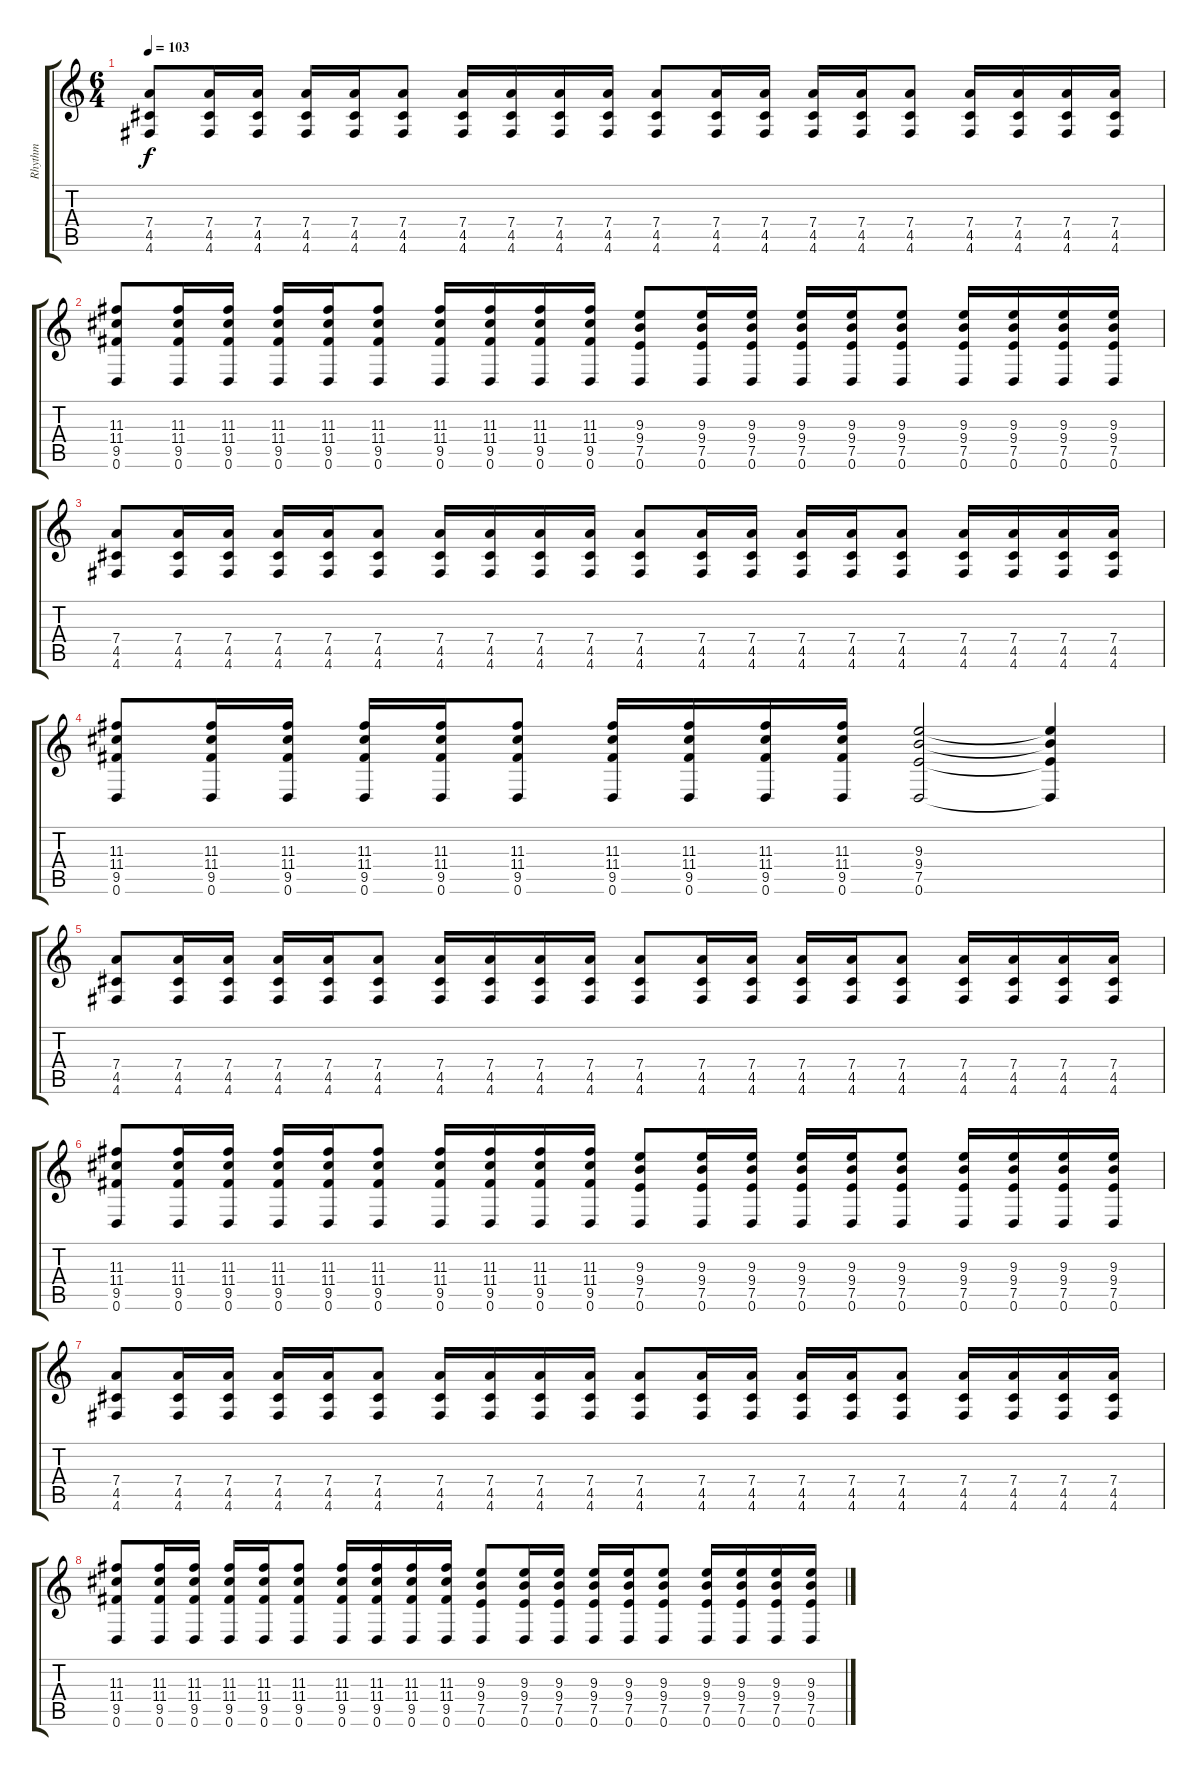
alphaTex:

\track ("Rhythm" "Rhythm") {instrument distortionguitar}
\staff {score tabs}
\tuning (E4 B3 G3 D3 A2 D2) {hide}
\ts (6 4)
\tempo 103
\clef g2
\ks c
(7.4 4.5 4.6).8{dy f volume 8 instrument acousticguitarsteel} (7.4 4.5 4.6).16 (7.4 4.5 4.6).16 (7.4 4.5 4.6).16 (7.4 4.5 4.6).16 (7.4 4.5 4.6).8 (7.4 4.5 4.6).16 (7.4 4.5 4.6).16 (7.4 4.5 4.6).16 (7.4 4.5 4.6).16 (7.4 4.5 4.6).8 (7.4 4.5 4.6).16 (7.4 4.5 4.6).16 (7.4 4.5 4.6).16 (7.4 4.5 4.6).16 (7.4 4.5 4.6).8 (7.4 4.5 4.6).16 (7.4 4.5 4.6).16 (7.4 4.5 4.6).16 (7.4 4.5 4.6).16 |
(11.3 11.4 9.5 0.6).8 (11.3 11.4 9.5 0.6).16 (11.3 11.4 9.5 0.6).16 (11.3 11.4 9.5 0.6).16 (11.3 11.4 9.5 0.6).16 (11.3 11.4 9.5 0.6).8 (11.3 11.4 9.5 0.6).16 (11.3 11.4 9.5 0.6).16 (11.3 11.4 9.5 0.6).16 (11.3 11.4 9.5 0.6).16 (9.3 9.4 7.5 0.6).8 (9.3 9.4 7.5 0.6).16 (9.3 9.4 7.5 0.6).16 (9.3 9.4 7.5 0.6).16 (9.3 9.4 7.5 0.6).16 (9.3 9.4 7.5 0.6).8 (9.3 9.4 7.5 0.6).16 (9.3 9.4 7.5 0.6).16 (9.3 9.4 7.5 0.6).16 (9.3 9.4 7.5 0.6).16 |
(7.4 4.5 4.6).8 (7.4 4.5 4.6).16 (7.4 4.5 4.6).16 (7.4 4.5 4.6).16 (7.4 4.5 4.6).16 (7.4 4.5 4.6).8 (7.4 4.5 4.6).16 (7.4 4.5 4.6).16 (7.4 4.5 4.6).16 (7.4 4.5 4.6).16 (7.4 4.5 4.6).8 (7.4 4.5 4.6).16 (7.4 4.5 4.6).16 (7.4 4.5 4.6).16 (7.4 4.5 4.6).16 (7.4 4.5 4.6).8 (7.4 4.5 4.6).16 (7.4 4.5 4.6).16 (7.4 4.5 4.6).16 (7.4 4.5 4.6).16 |
(11.3 11.4 9.5 0.6).8 (11.3 11.4 9.5 0.6).16 (11.3 11.4 9.5 0.6).16 (11.3 11.4 9.5 0.6).16 (11.3 11.4 9.5 0.6).16 (11.3 11.4 9.5 0.6).8 (11.3 11.4 9.5 0.6).16 (11.3 11.4 9.5 0.6).16 (11.3 11.4 9.5 0.6).16 (11.3 11.4 9.5 0.6).16 (9.3 9.4 7.5 0.6).2 (9.3{t} 9.4{t} 7.5{t} 0.6{t}).4 |
(7.4 4.5 4.6).8 (7.4 4.5 4.6).16 (7.4 4.5 4.6).16 (7.4 4.5 4.6).16 (7.4 4.5 4.6).16 (7.4 4.5 4.6).8 (7.4 4.5 4.6).16 (7.4 4.5 4.6).16 (7.4 4.5 4.6).16 (7.4 4.5 4.6).16 (7.4 4.5 4.6).8 (7.4 4.5 4.6).16 (7.4 4.5 4.6).16 (7.4 4.5 4.6).16 (7.4 4.5 4.6).16 (7.4 4.5 4.6).8 (7.4 4.5 4.6).16 (7.4 4.5 4.6).16 (7.4 4.5 4.6).16 (7.4 4.5 4.6).16 |
(11.3 11.4 9.5 0.6).8 (11.3 11.4 9.5 0.6).16 (11.3 11.4 9.5 0.6).16 (11.3 11.4 9.5 0.6).16 (11.3 11.4 9.5 0.6).16 (11.3 11.4 9.5 0.6).8 (11.3 11.4 9.5 0.6).16 (11.3 11.4 9.5 0.6).16 (11.3 11.4 9.5 0.6).16 (11.3 11.4 9.5 0.6).16 (9.3 9.4 7.5 0.6).8 (9.3 9.4 7.5 0.6).16 (9.3 9.4 7.5 0.6).16 (9.3 9.4 7.5 0.6).16 (9.3 9.4 7.5 0.6).16 (9.3 9.4 7.5 0.6).8 (9.3 9.4 7.5 0.6).16 (9.3 9.4 7.5 0.6).16 (9.3 9.4 7.5 0.6).16 (9.3 9.4 7.5 0.6).16 |
(7.4 4.5 4.6).8 (7.4 4.5 4.6).16 (7.4 4.5 4.6).16 (7.4 4.5 4.6).16 (7.4 4.5 4.6).16 (7.4 4.5 4.6).8 (7.4 4.5 4.6).16 (7.4 4.5 4.6).16 (7.4 4.5 4.6).16 (7.4 4.5 4.6).16 (7.4 4.5 4.6).8 (7.4 4.5 4.6).16 (7.4 4.5 4.6).16 (7.4 4.5 4.6).16 (7.4 4.5 4.6).16 (7.4 4.5 4.6).8 (7.4 4.5 4.6).16 (7.4 4.5 4.6).16 (7.4 4.5 4.6).16 (7.4 4.5 4.6).16 |
(11.3 11.4 9.5 0.6).8 (11.3 11.4 9.5 0.6).16 (11.3 11.4 9.5 0.6).16 (11.3 11.4 9.5 0.6).16 (11.3 11.4 9.5 0.6).16 (11.3 11.4 9.5 0.6).8 (11.3 11.4 9.5 0.6).16 (11.3 11.4 9.5 0.6).16 (11.3 11.4 9.5 0.6).16 (11.3 11.4 9.5 0.6).16 (9.3 9.4 7.5 0.6).8 (9.3 9.4 7.5 0.6).16 (9.3 9.4 7.5 0.6).16 (9.3 9.4 7.5 0.6).16 (9.3 9.4 7.5 0.6).16 (9.3 9.4 7.5 0.6).8 (9.3 9.4 7.5 0.6).16 (9.3 9.4 7.5 0.6).16 (9.3 9.4 7.5 0.6).16 (9.3 9.4 7.5 0.6).16
